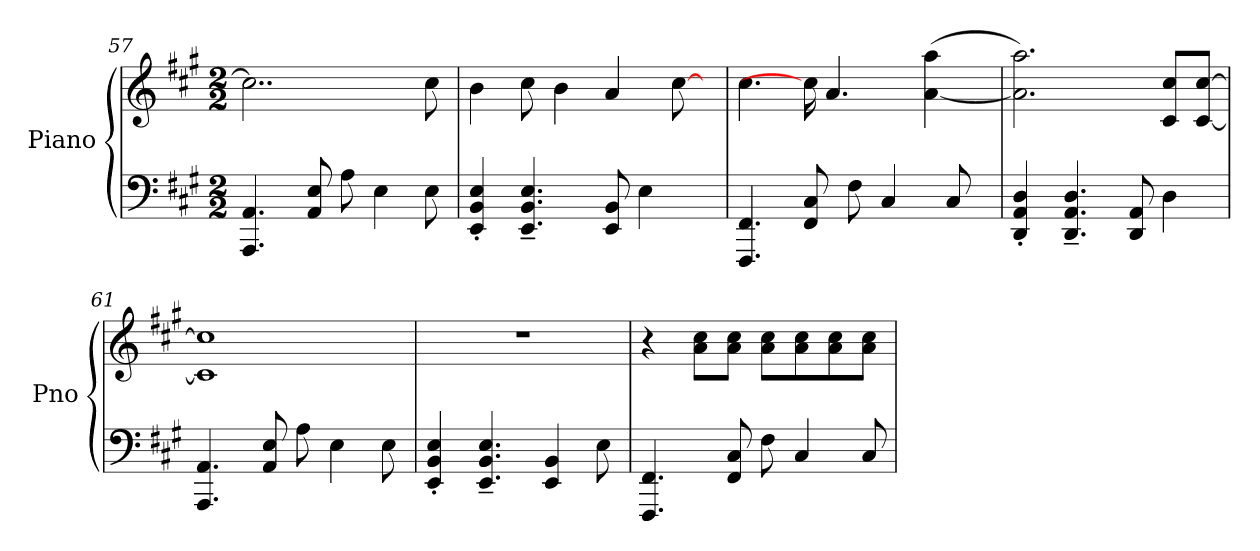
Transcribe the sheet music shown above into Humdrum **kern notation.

**kern	**kern
*part1	*part1
*staff2	*staff1
*I"Piano	*
*I'Pno	*
*clefF4	*clefG2
*k[f#c#g#]	*k[f#c#g#]
*M2/2	*M2/2
=57	=57
4.AAA/ 4.AA/	2..cc#\]
8AA/ 8E/	.
8A\	.
4E\	.
8E\	8cc#\
!!LO:PB:g=z
=58	=58
4EE/' 4BB/' 4E/'	4b\
4.EE/~ 4.BB/~ 4.E/~	8cc#\
.	4b\
8EE/ 8BB/	4a/
4E\	.
.	[8cc#\
16ryy	16ryy
!!LO:LB:g=z
=59	=59
4.FFF#/ 4.FF#/	4.cc#\
8FF#/ 8C#/	16cc#\]
.	4.a/
8F#\	.
4C#/	.
.	(>[4a\ 4aa\
8C#/	.
16ryy	.
=60	=60
4DD/' 4AA/' 4D/'	2.a\] 2.aa\)
4.DD/~ 4.AA/~ 4.D/~	.
8DD/ 8AA/	.
4D\	8c#/ 8cc#/L
.	[8c#/ [8cc#/J
=61	=61
*	*^
4.AAA/ 4.AA/	1cc#]	1c#]
8AA/ 8E/	.	.
8A\	.	.
4E\	.	.
8E\	.	.
*	*v	*v
=62	=62
4EE/' 4BB/' 4E/'	1r
4.EE/~ 4.BB/~ 4.E/~	.
4EE/ 4BB/	.
8E\	.
=63	=63
4.FFF#/ 4.FF#/	4r
.	8a\ 8cc#\L
8FF#/ 8C#/	8a\ 8cc#\J
8F#\	8a\ 8cc#\L
4C#/	8a\ 8cc#\
.	8a\ 8cc#\
8C#/	8a\ 8cc#\J
=	=
*-	*-
